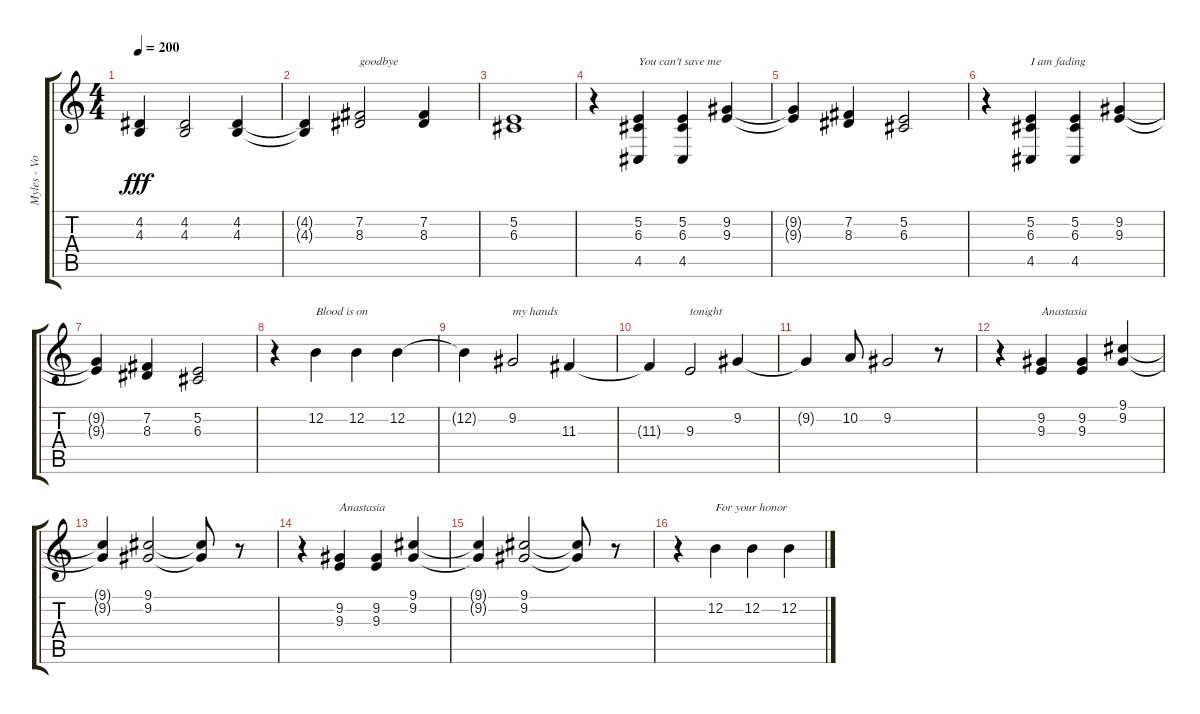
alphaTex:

\track ("Myles - Voice" "Myles - Vo") {instrument synthbrass1}
\staff {score tabs}
\tuning (E4 B3 G3 D3 A2 E2) {hide}
\ts (4 4)
\tempo 200
\clef g2
\ks c
(4.2{t} 4.3{t}).4{dy fff} (4.2 4.3).2 (4.2 4.3).4 |
(4.2{t} 4.3{t}).4 (7.2 8.3).2{txt "goodbye"} (7.2 8.3).4 |
(5.2 6.3).1 |
r.4 (5.2 6.3 4.5).4{txt "You can't save me"} (5.2 6.3 4.5).4 (9.2 9.3).4 |
(9.2{t} 9.3{t}).4 (7.2 8.3).4 (5.2 6.3).2 |
r.4 (5.2 6.3 4.5).4{txt "I am fading"} (5.2 6.3 4.5).4 (9.2 9.3).4 |
(9.2{t} 9.3{t}).4 (7.2 8.3).4 (5.2 6.3).2 |
r.4 12.2.4{txt "Blood is on "} 12.2.4 12.2.4 |
12.2{t}.4 9.2.2{txt "my hands "} 11.3.4 |
11.3{t}.4 9.3.2{txt "tonight"} 9.2.4 |
9.2{t}.4 10.2.8 9.2.2 r.8 |
r.4 (9.2 9.3).4{txt "Anastasia"} (9.2 9.3).4 (9.1 9.2).4 |
(9.1{t} 9.2{t}).4 (9.1 9.2).2 (9.1{t} 9.2{t}).8 r.8 |
r.4 (9.2 9.3).4{txt "Anastasia"} (9.2 9.3).4 (9.1 9.2).4 |
(9.1{t} 9.2{t}).4 (9.1 9.2).2 (9.1{t} 9.2{t}).8 r.8 |
r.4 12.2.4{txt "For your honor "} 12.2.4 12.2.4
